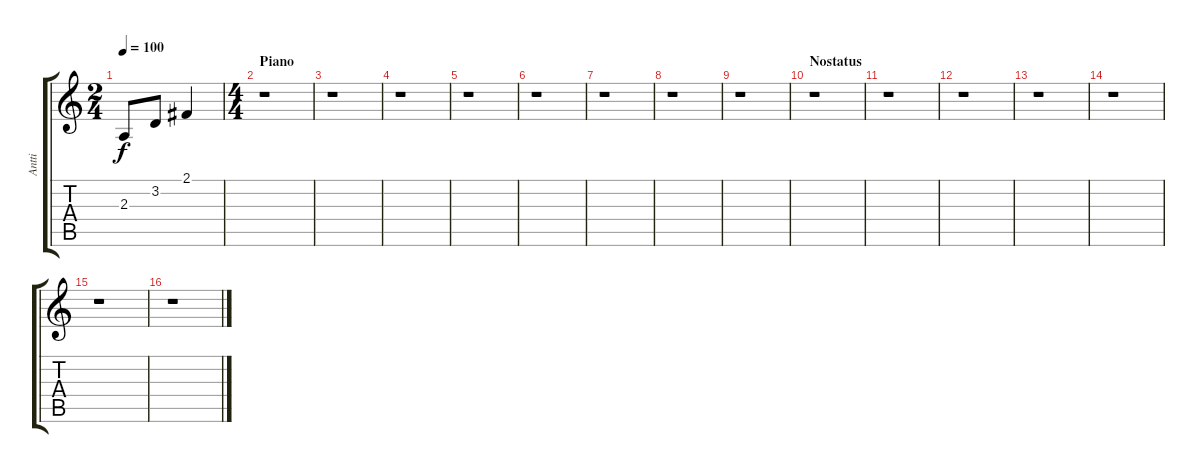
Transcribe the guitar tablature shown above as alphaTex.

\track ("Antti" "Antti") {instrument violin}
\staff {score tabs}
\tuning (E4 B3 G3 D3 A2 E2) {hide}
\ts (2 4)
\tempo 100
\clef g2
\ks c
2.3.8{dy f} 3.2.8 2.1.4 |
\ts (4 4)
\section ("" "Piano")
r.1 |
r.1 |
r.1 |
r.1 |
r.1 |
r.1 |
r.1 |
r.1 |
\section ("" "Nostatus")
r.1 |
r.1 |
r.1 |
r.1 |
r.1 |
r.1 |
r.1
